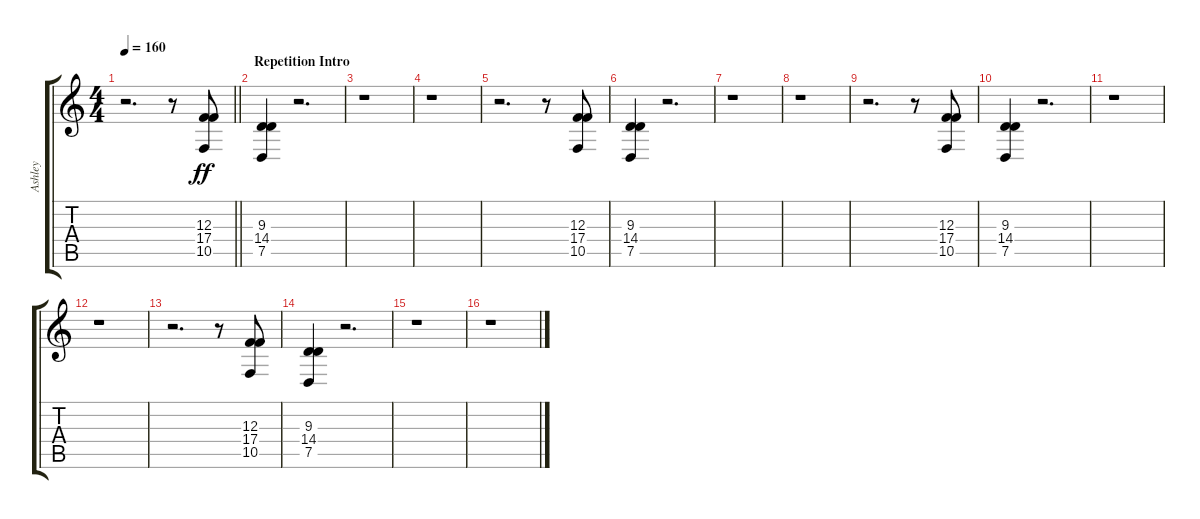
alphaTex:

\track ("Ashley" "Ashley") {instrument orchestrahit}
\staff {score tabs}
\tuning (D4 A3 F3 C3 G2 D2) {hide}
\ts (4 4)
\tempo 160
\clef g2
\barLineRight lightlight
\ks c
r.2{d dy f volume 12 instrument orchestrahit} r.8 (12.3 17.4 10.5).8{dy ff} |
\section ("" "Repetition Intro")
(9.3 14.4 7.5).4 r.2{d} |
r.1 |
r.1 |
r.2{d} r.8 (12.3 17.4 10.5).8 |
(9.3 14.4 7.5).4 r.2{d} |
r.1 |
r.1 |
r.2{d} r.8 (12.3 17.4 10.5).8 |
(9.3 14.4 7.5).4 r.2{d} |
r.1 |
r.1 |
r.2{d} r.8 (12.3 17.4 10.5).8 |
(9.3 14.4 7.5).4 r.2{d} |
r.1 |
r.1
